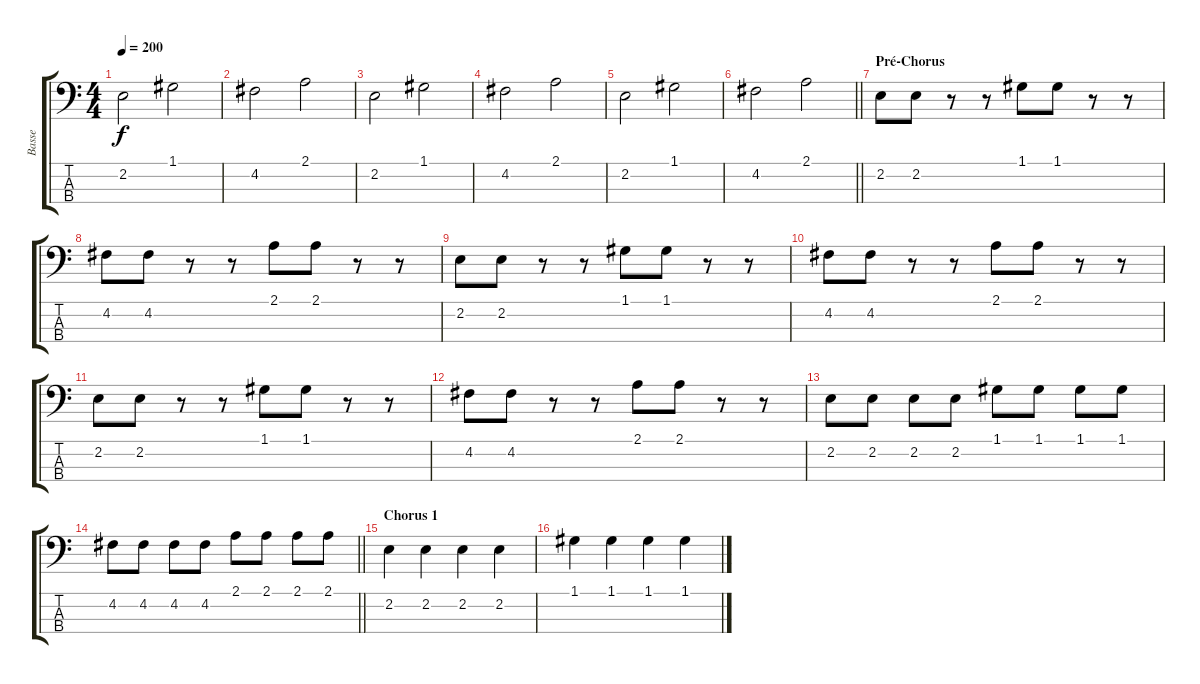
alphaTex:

\track ("Basse" "Basse") {instrument electricbassfinger}
\staff {score tabs}
\tuning (G2 D2 A1 E1) {hide}
\ts (4 4)
\tempo 200
\clef f4
\ks c
2.2.2{dy f} 1.1.2 |
4.2.2 2.1.2 |
2.2.2 1.1.2 |
4.2.2 2.1.2 |
2.2.2 1.1.2 |
\barLineRight lightlight
4.2.2 2.1.2 |
\section ("" "Pré-Chorus")
2.2.8 2.2.8 r.8 r.8 1.1.8 1.1.8 r.8 r.8 |
4.2.8 4.2.8 r.8 r.8 2.1.8 2.1.8 r.8 r.8 |
2.2.8 2.2.8 r.8 r.8 1.1.8 1.1.8 r.8 r.8 |
4.2.8 4.2.8 r.8 r.8 2.1.8 2.1.8 r.8 r.8 |
2.2.8 2.2.8 r.8 r.8 1.1.8 1.1.8 r.8 r.8 |
4.2.8 4.2.8 r.8 r.8 2.1.8 2.1.8 r.8 r.8 |
2.2.8 2.2.8 2.2.8 2.2.8 1.1.8 1.1.8 1.1.8 1.1.8 |
\barLineRight lightlight
4.2.8 4.2.8 4.2.8 4.2.8 2.1.8 2.1.8 2.1.8 2.1.8 |
\section ("" "Chorus 1")
2.2.4 2.2.4 2.2.4 2.2.4 |
1.1.4 1.1.4 1.1.4 1.1.4
